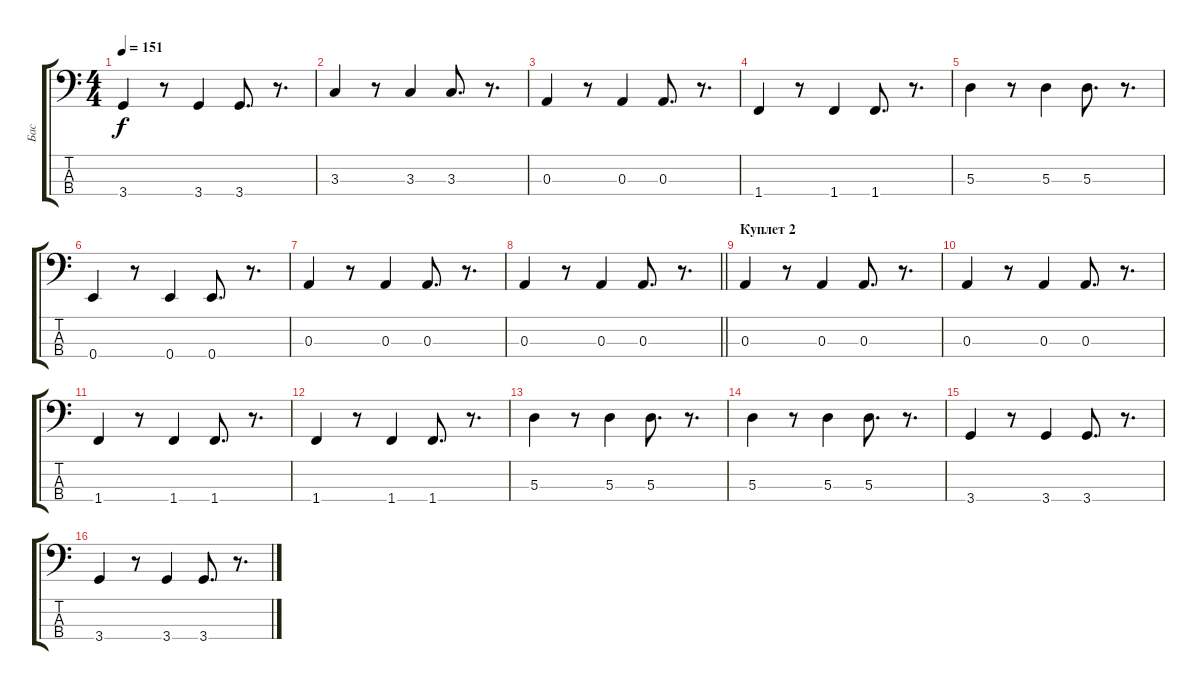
\track ("Бас" "Бас") {instrument electricbassfinger}
\staff {score tabs}
\tuning (G2 D2 A1 E1) {hide}
\ts (4 4)
\tempo 151
\clef f4
\ks c
3.4.4{dy f} r.8 3.4.4 3.4.8{d} r.8{d} |
3.3.4 r.8 3.3.4 3.3.8{d} r.8{d} |
0.3.4 r.8 0.3.4 0.3.8{d} r.8{d} |
1.4.4 r.8 1.4.4 1.4.8{d} r.8{d} |
5.3.4 r.8 5.3.4 5.3.8{d} r.8{d} |
0.4.4 r.8 0.4.4 0.4.8{d} r.8{d} |
0.3.4 r.8 0.3.4 0.3.8{d} r.8{d} |
\barLineRight lightlight
0.3.4 r.8 0.3.4 0.3.8{d} r.8{d} |
\section ("" "Куплет 2")
0.3.4 r.8 0.3.4 0.3.8{d} r.8{d} |
0.3.4 r.8 0.3.4 0.3.8{d} r.8{d} |
1.4.4 r.8 1.4.4 1.4.8{d} r.8{d} |
1.4.4 r.8 1.4.4 1.4.8{d} r.8{d} |
5.3.4 r.8 5.3.4 5.3.8{d} r.8{d} |
5.3.4 r.8 5.3.4 5.3.8{d} r.8{d} |
3.4.4 r.8 3.4.4 3.4.8{d} r.8{d} |
3.4.4 r.8 3.4.4 3.4.8{d} r.8{d}
